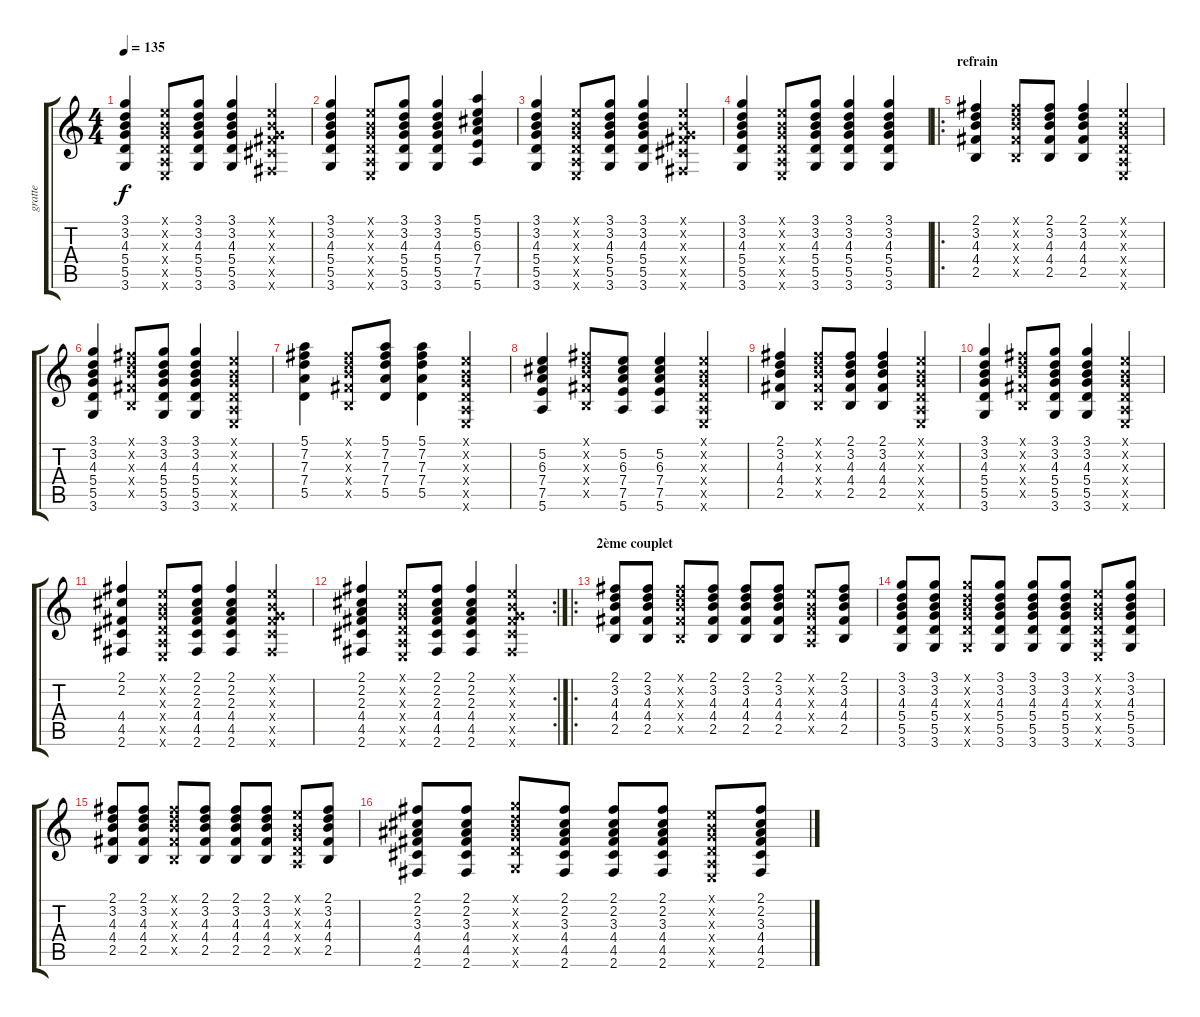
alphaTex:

\track ("gratte" "gratte") {instrument acousticguitarnylon}
\staff {score tabs}
\tuning (E4 B3 G3 D3 A2 E2) {hide}
\ts (4 4)
\tempo 135
\clef g2
\ks c
(3.1 3.2 4.3 5.4 5.5 3.6).4{dy f} (0.1{x} 0.2{x} 0.3{x} 0.4{x} 0.5{x} 0.6{x}).8 (3.1 3.2 4.3 5.4 5.5 3.6).8 (3.1 3.2 4.3 5.4 5.5 3.6).4 (0.1{x} 0.2{x} 0.3{x} 4.4{x} 4.5{x} 2.6{x}).4 |
(3.1 3.2 4.3 5.4 5.5 3.6).4 (0.1{x} 0.2{x} 0.3{x} 0.4{x} 0.5{x} 0.6{x}).8 (3.1 3.2 4.3 5.4 5.5 3.6).8 (3.1 3.2 4.3 5.4 5.5 3.6).4 (5.1 5.2 6.3 7.4 7.5 5.6).4 |
(3.1 3.2 4.3 5.4 5.5 3.6).4 (0.1{x} 0.2{x} 0.3{x} 0.4{x} 0.5{x} 0.6{x}).8 (3.1 3.2 4.3 5.4 5.5 3.6).8 (3.1 3.2 4.3 5.4 5.5 3.6).4 (0.1{x} 0.2{x} 0.3{x} 4.4{x} 4.5{x} 2.6{x}).4 |
(3.1 3.2 4.3 5.4 5.5 3.6).4 (0.1{x} 0.2{x} 0.3{x} 0.4{x} 0.5{x} 0.6{x}).8 (3.1 3.2 4.3 5.4 5.5 3.6).8 (3.1 3.2 4.3 5.4 5.5 3.6).4 (3.1 3.2 4.3 5.4 5.5 3.6).4 |
\ro
\section ("" "refrain")
(2.1 3.2 4.3 4.4 2.5).4 (2.1{x} 3.2{x} 4.3{x} 4.4{x} 2.5{x}).8 (2.1 3.2 4.3 4.4 2.5).8 (2.1 3.2 4.3 4.4 2.5).4 (0.1{x} 0.2{x} 0.3{x} 0.4{x} 0.5{x} 0.6{x}).4 |
(3.1 3.2 4.3 5.4 5.5 3.6).4 (2.1{x} 3.2{x} 4.3{x} 4.4{x} 2.5{x}).8 (3.1 3.2 4.3 5.4 5.5 3.6).8 (3.1 3.2 4.3 5.4 5.5 3.6).4 (0.1{x} 0.2{x} 0.3{x} 0.4{x} 0.5{x} 0.6{x}).4 |
(5.1 7.2 7.3 7.4 5.5).4 (2.1{x} 3.2{x} 4.3{x} 4.4{x} 2.5{x}).8 (5.1 7.2 7.3 7.4 5.5).8 (5.1 7.2 7.3 7.4 5.5).4 (0.1{x} 0.2{x} 0.3{x} 0.4{x} 0.5{x} 0.6{x}).4 |
(5.2 6.3 7.4 7.5 5.6).4 (2.1{x} 3.2{x} 4.3{x} 4.4{x} 2.5{x}).8 (5.2 6.3 7.4 7.5 5.6).8 (5.2 6.3 7.4 7.5 5.6).4 (0.1{x} 0.2{x} 0.3{x} 0.4{x} 0.5{x} 0.6{x}).4 |
(2.1 3.2 4.3 4.4 2.5).4 (2.1{x} 3.2{x} 4.3{x} 4.4{x} 2.5{x}).8 (2.1 3.2 4.3 4.4 2.5).8 (2.1 3.2 4.3 4.4 2.5).4 (0.1{x} 0.2{x} 0.3{x} 0.4{x} 0.5{x} 0.6{x}).4 |
(3.1 3.2 4.3 5.4 5.5 3.6).4 (2.1{x} 3.2{x} 4.3{x} 4.4{x} 2.5{x}).8 (3.1 3.2 4.3 5.4 5.5 3.6).8 (3.1 3.2 4.3 5.4 5.5 3.6).4 (0.1{x} 0.2{x} 0.3{x} 0.4{x} 0.5{x} 0.6{x}).4 |
(2.1 2.2 4.4 4.5 2.6).4 (0.1{x} 0.2{x} 0.3{x} 0.4{x} 0.5{x} 0.6{x}).8 (2.1 2.2 2.3 4.4 4.5 2.6).8 (2.1 2.2 2.3 4.4 4.5 2.6).4 (0.1{x} 0.2{x} 0.3{x} 4.4{x} 4.5{x} 2.6{x}).4 |
\rc 2
(2.1 2.2 2.3 4.4 4.5 2.6).4 (0.1{x} 0.2{x} 0.3{x} 0.4{x} 0.5{x} 0.6{x}).8 (2.1 2.2 2.3 4.4 4.5 2.6).8 (2.1 2.2 2.3 4.4 4.5 2.6).4 (0.1{x} 0.2{x} 0.3{x} 4.4{x} 4.5{x} 2.6{x}).4 |
\ro
\section ("" "2ème couplet")
(2.1 3.2 4.3 4.4 2.5).8 (2.1 3.2 4.3 4.4 2.5).8 (2.1{x} 3.2{x} 4.3{x} 4.4{x} 2.5{x}).8 (2.1 3.2 4.3 4.4 2.5).8 (2.1 3.2 4.3 4.4 2.5).8 (2.1 3.2 4.3 4.4 2.5).8 (0.1{x} 0.2{x} 0.3{x} 0.4{x} 0.5{x}).8 (2.1 3.2 4.3 4.4 2.5).8 |
(3.1 3.2 4.3 5.4 5.5 3.6).8 (3.1 3.2 4.3 5.4 5.5 3.6).8 (3.1{x} 3.2{x} 4.3{x} 5.4{x} 5.5{x} 3.6{x}).8 (3.1 3.2 4.3 5.4 5.5 3.6).8 (3.1 3.2 4.3 5.4 5.5 3.6).8 (3.1 3.2 4.3 5.4 5.5 3.6).8 (0.1{x} 0.2{x} 0.3{x} 0.4{x} 0.5{x} 0.6{x}).8 (3.1 3.2 4.3 5.4 5.5 3.6).8 |
(2.1 3.2 4.3 4.4 2.5).8 (2.1 3.2 4.3 4.4 2.5).8 (2.1{x} 3.2{x} 4.3{x} 4.4{x} 2.5{x}).8 (2.1 3.2 4.3 4.4 2.5).8 (2.1 3.2 4.3 4.4 2.5).8 (2.1 3.2 4.3 4.4 2.5).8 (0.1{x} 0.2{x} 0.3{x} 0.4{x} 0.5{x}).8 (2.1 3.2 4.3 4.4 2.5).8 |
(2.1 2.2 3.3 4.4 4.5 2.6).8 (2.1 2.2 3.3 4.4 4.5 2.6).8 (3.1{x} 3.2{x} 4.3{x} 5.4{x} 5.5{x} 3.6{x}).8 (2.1 2.2 3.3 4.4 4.5 2.6).8 (2.1 2.2 3.3 4.4 4.5 2.6).8 (2.1 2.2 3.3 4.4 4.5 2.6).8 (0.1{x} 0.2{x} 0.3{x} 0.4{x} 0.5{x} 0.6{x}).8 (2.1 2.2 3.3 4.4 4.5 2.6).8
